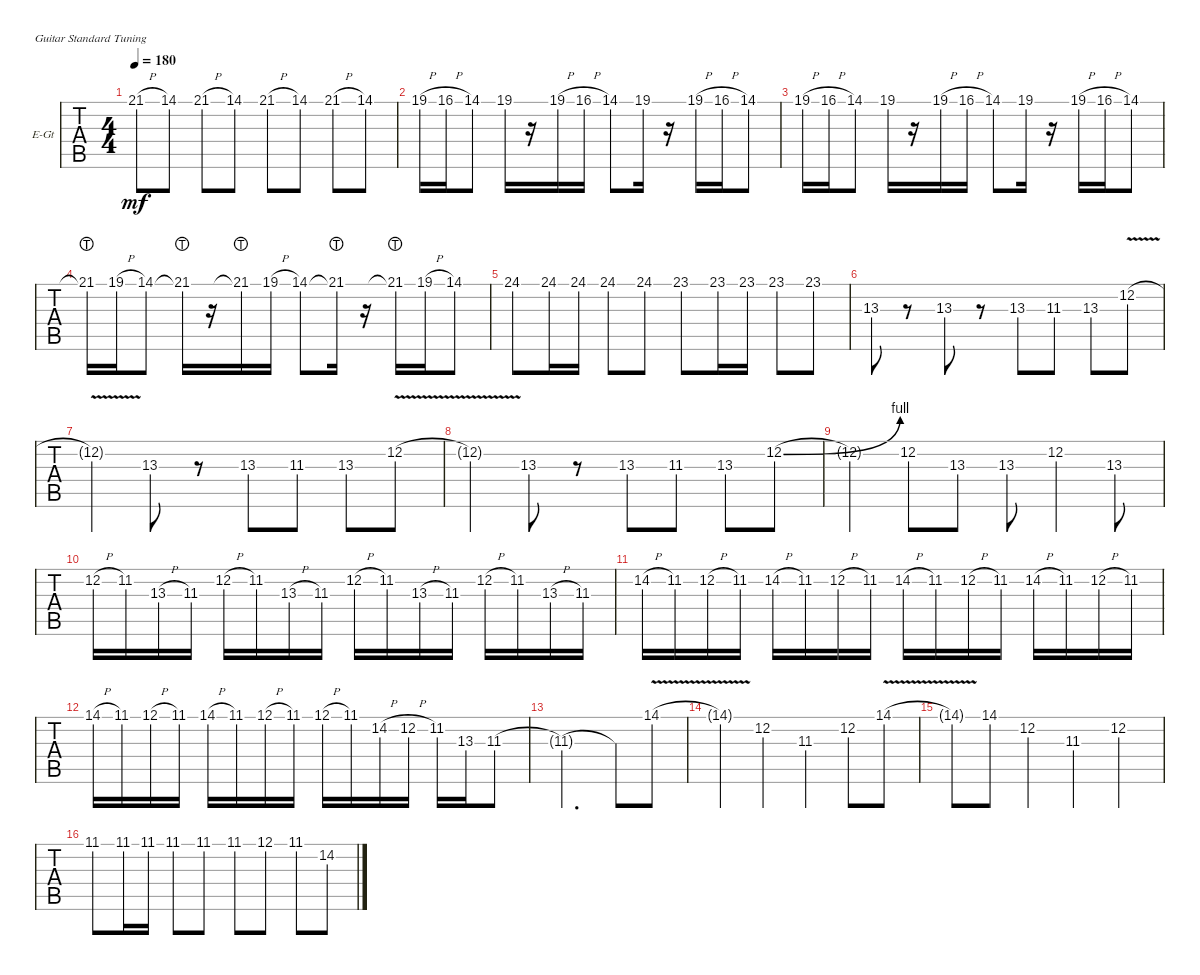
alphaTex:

\defaultSystemsLayout 4
\bracketExtendMode groupsimilarinstruments
\firstSystemTrackNameOrientation horizontal
\otherSystemsTrackNameOrientation horizontal
\track ("Matthew" "E-Gt") {instrument distortionguitar}
\staff {tabs}
\tuning (E4 B3 G3 D3 A2 E2)
\ts (4 4)
\tempo 180
\clef g2
\ks c
21.1{h}.8{dy mf} 14.1.8 21.1{h}.8 14.1.8 21.1{h}.8 14.1.8 21.1{h}.8 14.1.8 |
19.1{h}.16 16.1{h}.16 14.1.8 19.1.16 r.16 19.1{h}.16 16.1{h}.16 14.1.8 19.1.16 r.16 19.1{h}.16 16.1{h}.16 14.1.8 |
19.1{h}.16 16.1{h}.16 14.1.8 19.1.16 r.16 19.1{h}.16 16.1{h}.16 14.1.8 19.1.16 r.16 19.1{h}.16 16.1{h}.16 14.1.8 |
21.1{lht}.16 19.1{h}.16 14.1.8 21.1{lht}.16 r.16 21.1{lht}.16 19.1{h}.16 14.1.8 21.1{lht}.16 r.16 21.1{lht}.16 19.1{h}.16 14.1.8 |
24.1.8 24.1.16 24.1.16 24.1.8 24.1.8 23.1.8 23.1.16 23.1.16 23.1.8 23.1.8 |
13.3.8 r.8 13.3.8 r.8 13.3.8 11.3.8 13.3.8 12.2{v}.8 |
12.2{v t}.4 13.3.8 r.8 13.3.8 11.3.8 13.3.8 12.2{v}.8 |
12.2{v t}.4 13.3.8 r.8 13.3.8 11.3.8 13.3.8 12.2{be (bend 0 0 15 4)}.8 |
12.2{t}.4 12.2.8 13.3.8 13.3.8 12.2.4 13.3.8 |
12.2{h}.16 11.2.16 13.3{h}.16 11.3.16 12.2{h}.16 11.2.16 13.3{h}.16 11.3.16 12.2{h}.16 11.2.16 13.3{h}.16 11.3.16 12.2{h}.16 11.2.16 13.3{h}.16 11.3.16 |
14.2{h}.16 11.2.16 12.2{h}.16 11.2.16 14.2{h}.16 11.2.16 12.2{h}.16 11.2.16 14.2{h}.16 11.2.16 12.2{h}.16 11.2.16 14.2{h}.16 11.2.16 12.2{h}.16 11.2.16 |
14.1{h}.16 11.1.16 12.1{h}.16 11.1.16 14.1{h}.16 11.1.16 12.1{h}.16 11.1.16 12.1{h}.16 11.1.16 14.2{h}.16 12.2{h}.16 11.2.16 13.3.16 11.3.8 |
11.3{t}.2{d} 11.3{t}.8 14.1{v}.8 |
14.1{v t}.4 12.2.4 11.3.4 12.2.8 14.1{v}.8 |
14.1{v t}.8 14.1.8 12.2.4 11.3.4 12.2.4 |
11.1.8 11.1.16 11.1.16 11.1.8 11.1.8 11.1.8 12.1.8 11.1.8 14.2.8
